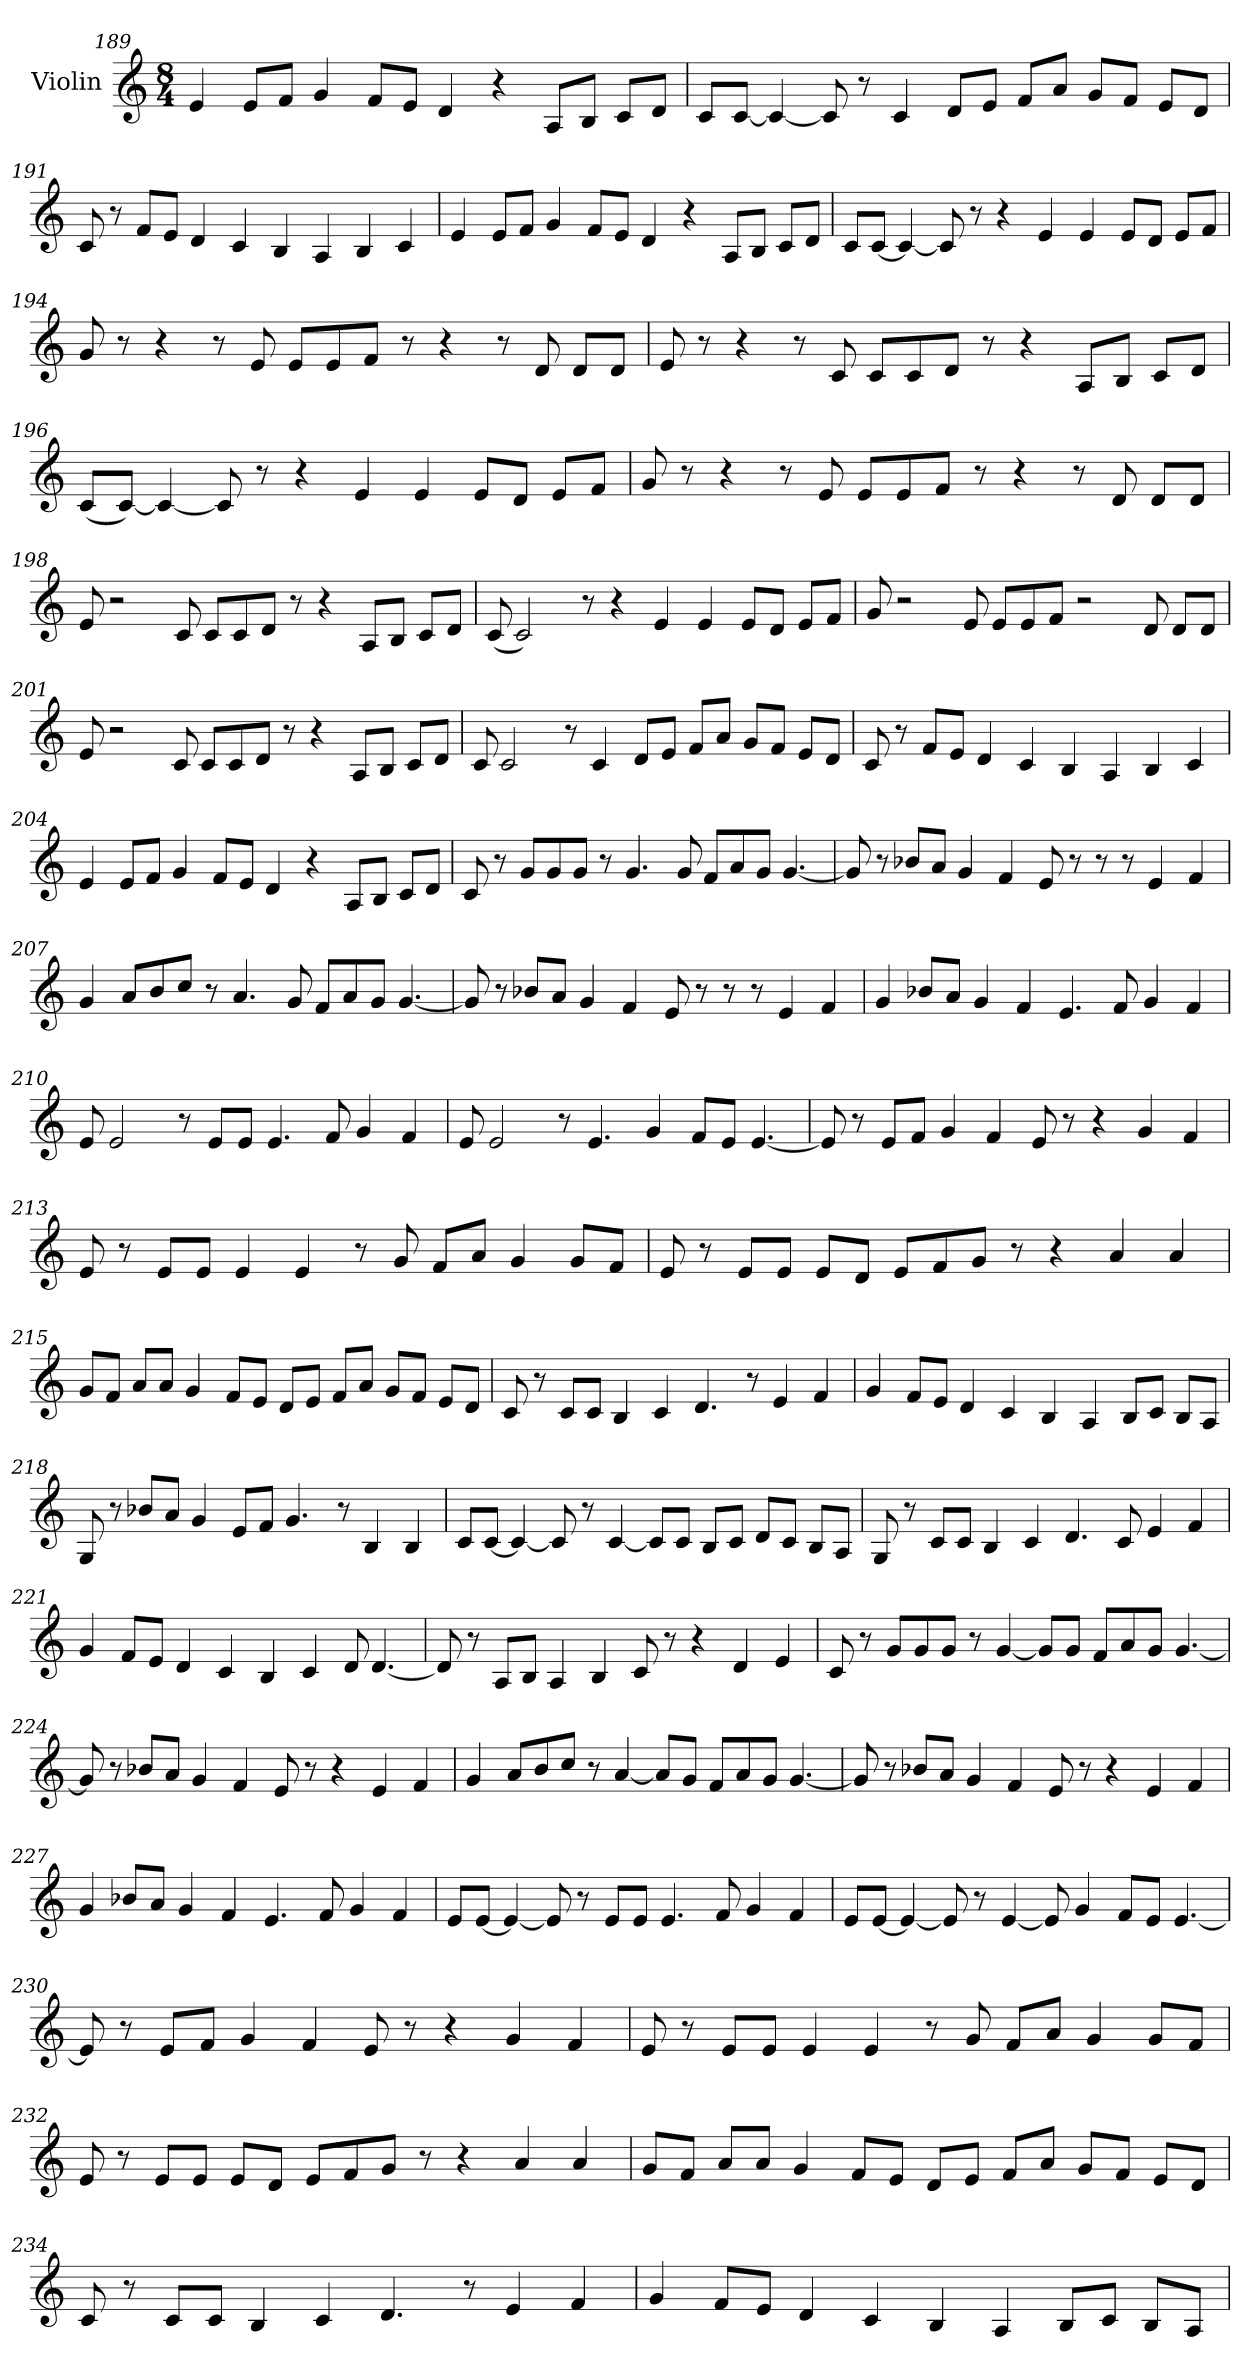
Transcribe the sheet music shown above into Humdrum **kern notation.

**kern
*part1
*staff1
*I"Violin
!!LO:LB:g=z
*clefG2
*k[]
*M8/4
=189
4e/
8e/L
8f/J
4g/
8f/L
8e/J
4d/
4r
8A/L
8B/J
8c/L
8d/J
=190
8c/L
[8c/J
4c/_
8c/]
8r
4c/
8d/L
8e/J
8f/L
8a/J
8g/L
8f/J
8e/L
8d/J
!!LO:LB:g=z
=191
8c/
8r
8f/L
8e/J
4d/
4c/
4B/
4A/
4B/
4c/
=192
4e/
8e/L
8f/J
4g/
8f/L
8e/J
4d/
4r
8A/L
8B/J
8c/L
8d/J
!!LO:LB:g=z
=193
8c/L
[8c/J
4c/_
8c/]
8r
4r
4e/
4e/
8e/L
8d/J
8e/L
8f/J
=194
8g/
8r
4r
8r
8e/
8e/L
8e/
8f/J
8r
4r
8r
8d/
8d/L
8d/J
!!LO:LB:g=z
=195
8e/
8r
4r
8r
8c/
8c/L
8c/
8d/J
8r
4r
8A/L
8B/J
8c/L
8d/J
=196
(<8c/L
[8c/J)
4c/_
8c/]
8r
4r
4e/
4e/
8e/L
8d/J
8e/L
8f/J
!!LO:LB:g=z
=197
8g/
8r
4r
8r
8e/
8e/L
8e/
8f/J
8r
4r
8r
8d/
8d/L
8d/J
=198
8e/
2r
8c/
8c/L
8c/
8d/J
8r
4r
8A/L
8B/J
8c/L
8d/J
!!LO:PB:g=z
=199
(<8c/
2c/)
8r
4r
4e/
4e/
8e/L
8d/J
8e/L
8f/J
=200
8g/
2r
8e/
8e/L
8e/
8f/J
2r
8d/
8d/L
8d/J
!!LO:LB:g=z
=201
8e/
2r
8c/
8c/L
8c/
8d/J
8r
4r
8A/L
8B/J
8c/L
8d/J
=202
8c/
2c/
8r
4c/
8d/L
8e/J
8f/L
8a/J
8g/L
8f/J
8e/L
8d/J
!!LO:LB:g=z
=203
8c/
8r
8f/L
8e/J
4d/
4c/
4B/
4A/
4B/
4c/
=204
4e/
8e/L
8f/J
4g/
8f/L
8e/J
4d/
4r
8A/L
8B/J
8c/L
8d/J
!!LO:LB:g=z
=205
8c/
8r
8g/L
8g/
8g/J
8r
4.g/
8g/
8f/L
8a/
8g/J
[4.g/
=206
8g/]
8r
8b-X/L
8a/J
4g/
4f/
8e/
8r
8r
8r
4e/
4f/
!!LO:LB:g=z
=207
4g/
8a/L
8b/
8cc/J
8r
4.a/
8g/
8f/L
8a/
8g/J
[4.g/
=208
8g/]
8r
8b-X/L
8a/J
4g/
4f/
8e/
8r
8r
8r
4e/
4f/
!!LO:LB:g=z
=209
4g/
8b-X/L
8a/J
4g/
4f/
4.e/
8f/
4g/
4f/
=210
8e/
2e/
8r
8e/L
8e/J
4.e/
8f/
4g/
4f/
=211
8e/
2e/
8r
4.e/
4g/
8f/L
8e/J
[4.e/
!!LO:LB:g=z
=212
8e/]
8r
8e/L
8f/J
4g/
4f/
8e/
8r
4r
4g/
4f/
=213
8e/
8r
8e/L
8e/J
4e/
4e/
8r
8g/
8f/L
8a/J
4g/
8g/L
8f/J
!!LO:LB:g=z
=214
8e/
8r
8e/L
8e/J
8e/L
8d/J
8e/L
8f/
8g/J
8r
4r
4a/
4a/
=215
8g/L
8f/J
8a/L
8a/J
4g/
8f/L
8e/J
8d/L
8e/J
8f/L
8a/J
8g/L
8f/J
8e/L
8d/J
!!LO:PB:g=z
=216
8c/
8r
8c/L
8c/J
4B/
4c/
4.d/
8r
4e/
4f/
=217
4g/
8f/L
8e/J
4d/
4c/
4B/
4A/
8B/L
8c/J
8B/L
8A/J
!!LO:LB:g=z
=218
8G/
8r
8b-X/L
8a/J
4g/
8e/L
8f/J
4.g/
8r
4B/
4B/
=219
8c/L
[8c/J
4c/_
8c/]
8r
[4c/
8c/L]
8c/J
8B/L
8c/J
8d/L
8c/J
8B/L
8A/J
!!LO:LB:g=z
=220
8G/
8r
8c/L
8c/J
4B/
4c/
4.d/
8c/
4e/
4f/
=221
4g/
8f/L
8e/J
4d/
4c/
4B/
4c/
8d/
[4.d/
!!LO:LB:g=z
=222
8d/]
8r
8A/L
8B/J
4A/
4B/
8c/
8r
4r
4d/
4e/
=223
8c/
8r
8g/L
8g/
8g/J
8r
[4g/
8g/L]
8g/J
8f/L
8a/
8g/J
[4.g/
!!LO:LB:g=z
=224
8g/]
8r
8b-X/L
8a/J
4g/
4f/
8e/
8r
4r
4e/
4f/
=225
4g/
8a/L
8b/
8cc/J
8r
[4a/
8a/L]
8g/J
8f/L
8a/
8g/J
[4.g/
!!LO:LB:g=z
=226
8g/]
8r
8b-X/L
8a/J
4g/
4f/
8e/
8r
4r
4e/
4f/
=227
4g/
8b-X/L
8a/J
4g/
4f/
4.e/
8f/
4g/
4f/
!!LO:LB:g=z
=228
8e/L
[8e/J
4e/_
8e/]
8r
8e/L
8e/J
4.e/
8f/
4g/
4f/
=229
8e/L
[8e/J
4e/_
8e/]
8r
[4e/
8e/]
4g/
8f/L
8e/J
[4.e/
!!LO:LB:g=z
=230
8e/]
8r
8e/L
8f/J
4g/
4f/
8e/
8r
4r
4g/
4f/
=231
8e/
8r
8e/L
8e/J
4e/
4e/
8r
8g/
8f/L
8a/J
4g/
8g/L
8f/J
!!LO:PB:g=z
=232
8e/
8r
8e/L
8e/J
8e/L
8d/J
8e/L
8f/
8g/J
8r
4r
4a/
4a/
=233
8g/L
8f/J
8a/L
8a/J
4g/
8f/L
8e/J
8d/L
8e/J
8f/L
8a/J
8g/L
8f/J
8e/L
8d/J
!!LO:LB:g=z
=234
8c/
8r
8c/L
8c/J
4B/
4c/
4.d/
8r
4e/
4f/
=235
4g/
8f/L
8e/J
4d/
4c/
4B/
4A/
8B/L
8c/J
8B/L
8A/J
=
*-
